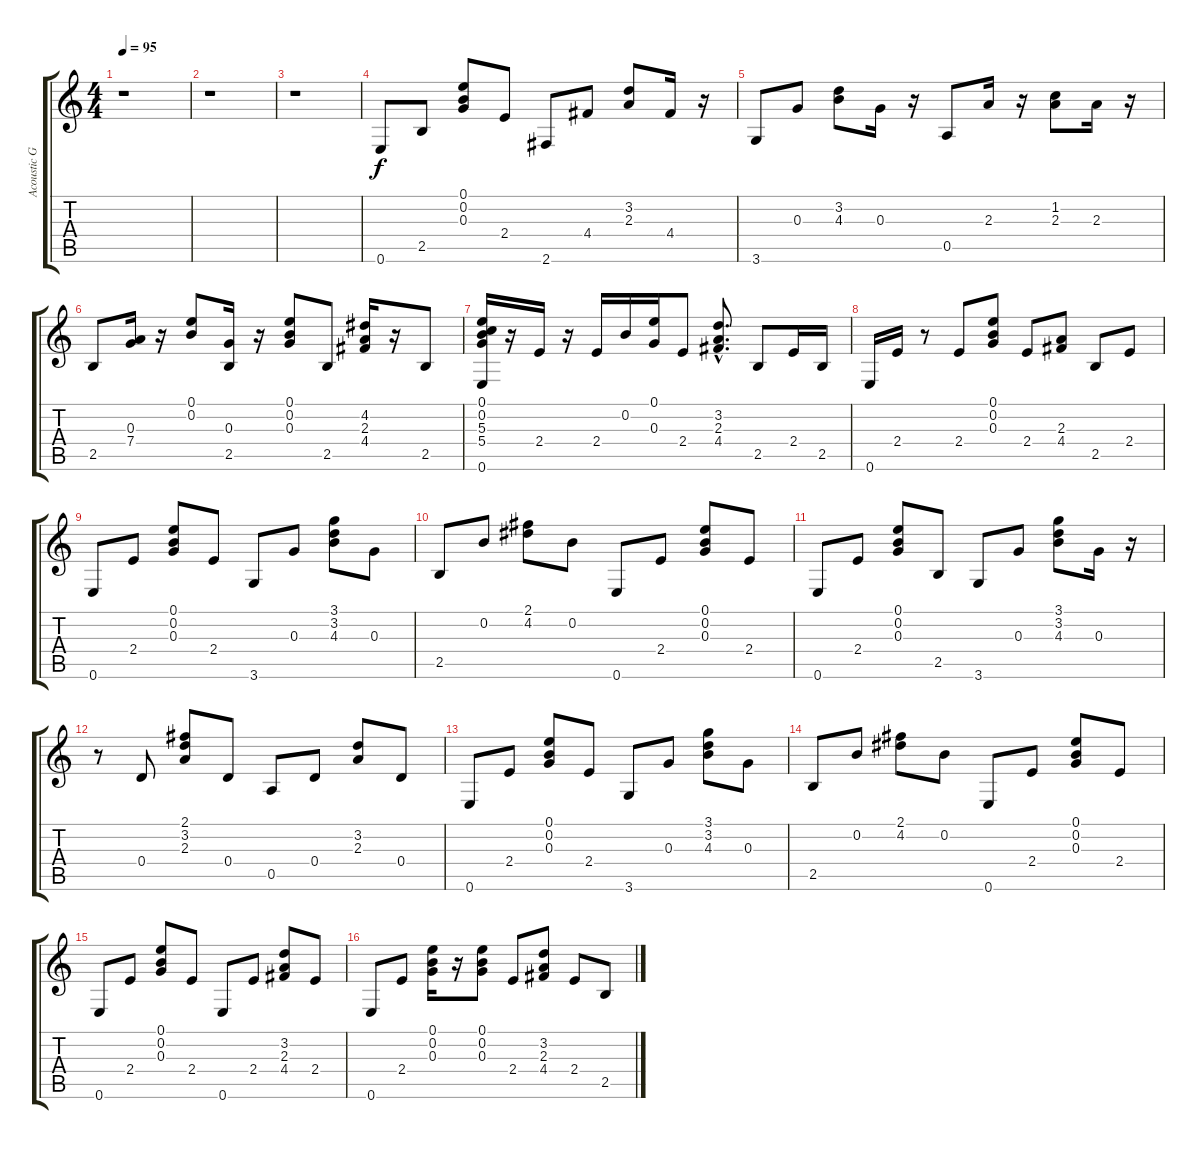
\track ("Acoustic Guitar (Rythm 2)" "Acoustic G") {instrument acousticguitarnylon}
\staff {score tabs}
\tuning (E4 B3 G3 D3 A2 E2) {hide}
\ts (4 4)
\tempo 95
\clef g2
\ks c
r.1{dy f instrument acousticguitarnylon} |
r.1 |
r.1 |
0.6.8 2.5.8 (0.1 0.2 0.3).8 2.4.8 2.6.8 4.4.8 (3.2 2.3).8 4.4.16 r.16 |
3.6.8 0.3.8 (3.2 4.3).8 0.3.16 r.16 0.5.8 2.3.16 r.16 (1.2 2.3).8 2.3.16 r.16 |
2.5.8 (0.3 7.4).16 r.16 (0.1 0.2).8 (0.3 2.5).16 r.16 (0.1 0.2 0.3).8 2.5.8 (4.2 2.3 4.4).16 r.16 2.5.8 |
(0.1 0.2 5.3 5.4 0.6).16 r.16 2.4.16 r.16 2.4.16 0.2.16 (0.1 0.3).16 2.4.8 (3.2{hac} 2.3{hac} 4.4{hac}).8{d} 2.5.8 2.4.16 2.5.16 |
0.6.16 2.4.16 r.8 2.4.8 (0.1 0.2 0.3).8 2.4.8 (2.3 4.4).8 2.5.8 2.4.8 |
0.6.8 2.4.8 (0.1 0.2 0.3).8 2.4.8 3.6.8 0.3.8 (3.1 3.2 4.3).8 0.3.8 |
2.5.8 0.2.8 (2.1 4.2).8 0.2.8 0.6.8 2.4.8 (0.1 0.2 0.3).8 2.4.8 |
0.6.8 2.4.8 (0.1 0.2 0.3).8 2.5.8 3.6.8 0.3.8 (3.1 3.2 4.3).8 0.3.16 r.16 |
r.8 0.4.8 (2.1 3.2 2.3).8 0.4.8 0.5.8 0.4.8 (3.2 2.3).8 0.4.8 |
0.6.8 2.4.8 (0.1 0.2 0.3).8 2.4.8 3.6.8 0.3.8 (3.1 3.2 4.3).8 0.3.8 |
2.5.8 0.2.8 (2.1 4.2).8 0.2.8 0.6.8 2.4.8 (0.1 0.2 0.3).8 2.4.8 |
0.6.8 2.4.8 (0.1 0.2 0.3).8 2.4.8 0.6.8 2.4.8 (3.2 2.3 4.4).8 2.4.8 |
0.6.8 2.4.8 (0.1 0.2 0.3).16 r.16 (0.1 0.2 0.3).8 2.4.8 (3.2 2.3 4.4).8 2.4.8 2.5.8
